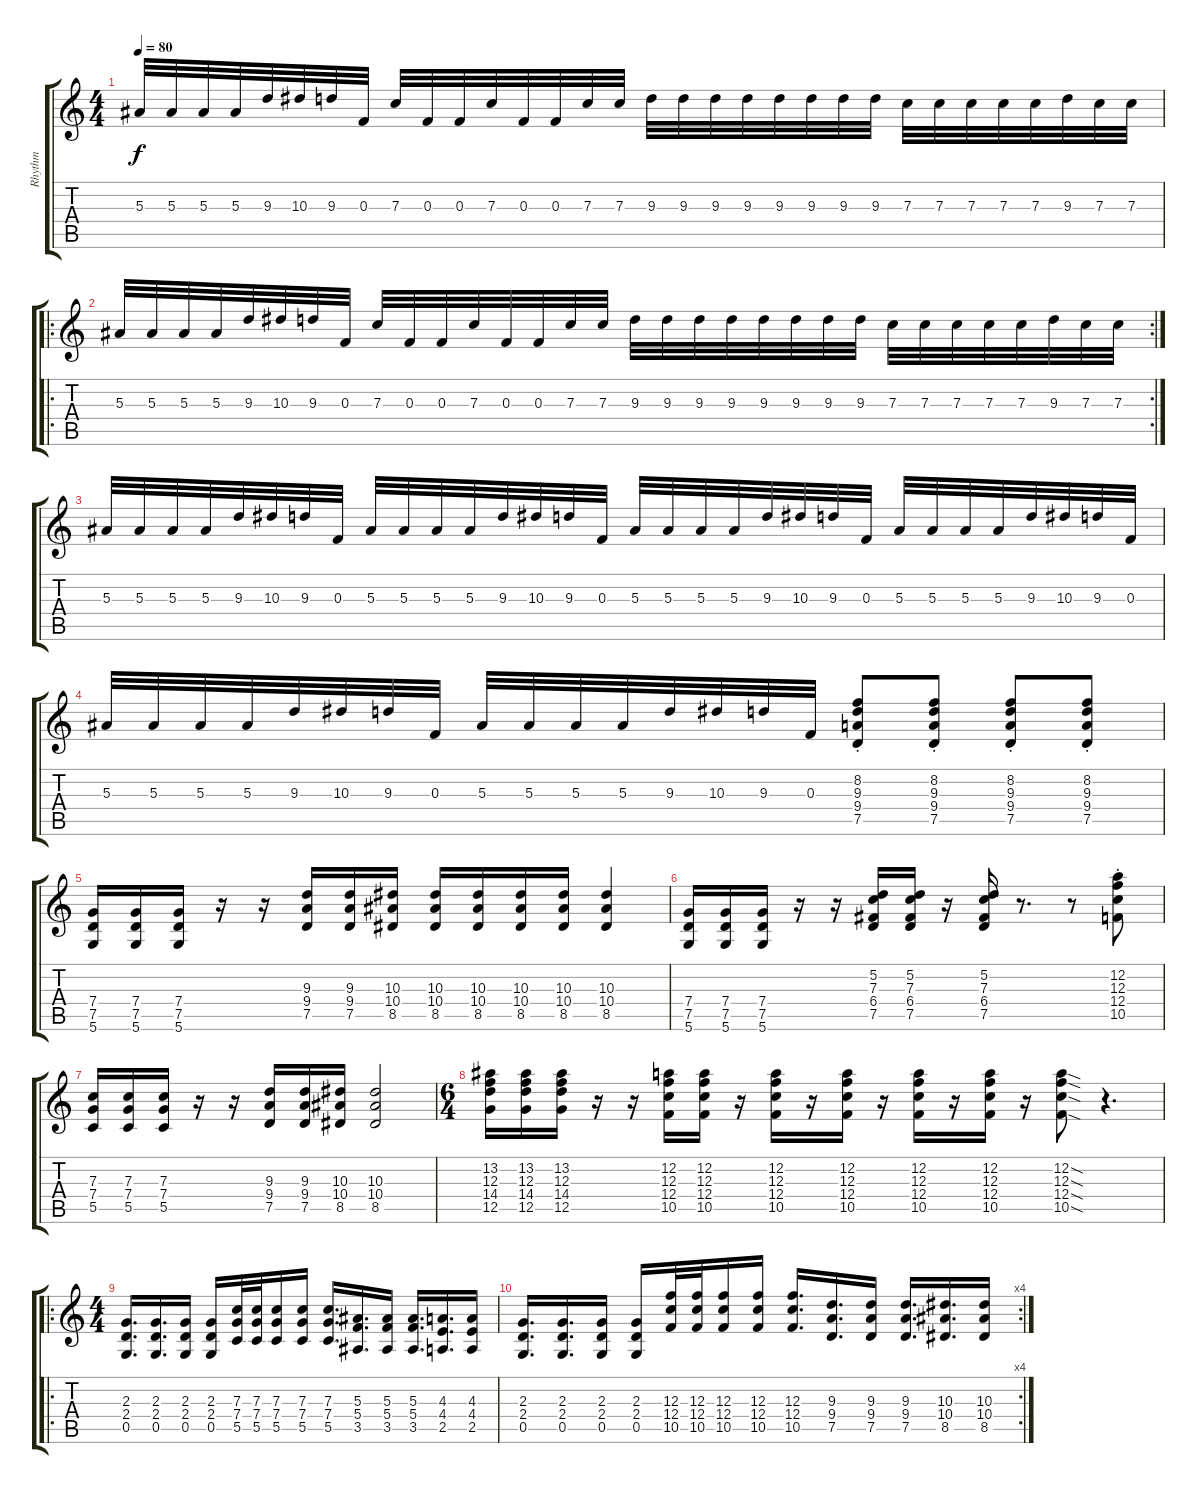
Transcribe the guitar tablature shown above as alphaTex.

\track ("Rhythm" "Rhythm") {instrument distortionguitar}
\staff {score tabs}
\tuning (D4 A3 F3 C3 G2 D2) {hide}
\ts (4 4)
\tempo 80
\clef g2
\ks c
5.3.32{dy f} 5.3.32 5.3.32 5.3.32 9.3.32 10.3.32 9.3.32 0.3.32 7.3.32 0.3.32 0.3.32 7.3.32 0.3.32 0.3.32 7.3.32 7.3.32 9.3.32 9.3.32 9.3.32 9.3.32 9.3.32 9.3.32 9.3.32 9.3.32 7.3.32 7.3.32 7.3.32 7.3.32 7.3.32 9.3.32 7.3.32 7.3.32 |
\ro
\rc 2
5.3.32 5.3.32 5.3.32 5.3.32 9.3.32 10.3.32 9.3.32 0.3.32 7.3.32 0.3.32 0.3.32 7.3.32 0.3.32 0.3.32 7.3.32 7.3.32 9.3.32 9.3.32 9.3.32 9.3.32 9.3.32 9.3.32 9.3.32 9.3.32 7.3.32 7.3.32 7.3.32 7.3.32 7.3.32 9.3.32 7.3.32 7.3.32 |
5.3.32 5.3.32 5.3.32 5.3.32 9.3.32 10.3.32 9.3.32 0.3.32 5.3.32 5.3.32 5.3.32 5.3.32 9.3.32 10.3.32 9.3.32 0.3.32 5.3.32 5.3.32 5.3.32 5.3.32 9.3.32 10.3.32 9.3.32 0.3.32 5.3.32 5.3.32 5.3.32 5.3.32 9.3.32 10.3.32 9.3.32 0.3.32 |
5.3.32 5.3.32 5.3.32 5.3.32 9.3.32 10.3.32 9.3.32 0.3.32 5.3.32 5.3.32 5.3.32 5.3.32 9.3.32 10.3.32 9.3.32 0.3.32 (8.2 9.3 9.4 7.5{st}).8 (8.2 9.3 9.4 7.5{st}).8 (8.2 9.3 9.4{st} 7.5).8 (8.2 9.3 9.4 7.5{st}).8 |
(7.4 7.5 5.6).16 (7.4 7.5 5.6).16 (7.4 7.5 5.6).16 r.16 r.16 (9.3 9.4 7.5).16 (9.3 9.4 7.5).16 (10.3 10.4 8.5).16 (10.3 10.4 8.5).16 (10.3 10.4 8.5).16 (10.3 10.4 8.5).16 (10.3 10.4 8.5).16 (10.3 10.4 8.5).4 |
(7.4 7.5 5.6).16 (7.4 7.5 5.6).16 (7.4 7.5 5.6).16 r.16 r.16 (5.2 7.3 6.4 7.5).16 (5.2 7.3 6.4 7.5).16 r.16 (5.2 7.3 6.4 7.5).16 r.8{d} r.8 (12.2{st} 12.3 12.4 10.5).8 |
(7.3 7.4 5.5).16 (7.3 7.4 5.5).16 (7.3 7.4 5.5).16 r.16 r.16 (9.3 9.4 7.5).16 (9.3 9.4 7.5).16 (10.3 10.4 8.5).16 (10.3 10.4 8.5).2 |
\ts (6 4)
(13.2 12.3 14.4 12.5).16 (13.2 12.3 14.4 12.5).16 (13.2 12.3 14.4 12.5).16 r.16 r.16 (12.2 12.3 12.4 10.5).16 (12.2 12.3 12.4 10.5).16 r.16 (12.2 12.3 12.4 10.5).16 r.16 (12.2 12.3 12.4 10.5).16 r.16 (12.2 12.3 12.4 10.5).16 r.16 (12.2 12.3 12.4 10.5).16 r.16 (12.2{sod} 12.3{sod} 12.4{sod} 10.5{sod}).8 r.4{d} |
\ro
\ts (4 4)
(2.3 2.4 0.5).16{d} (2.3 2.4 0.5).16{d} (2.3 2.4 0.5).16 (2.3 2.4 0.5).16 (7.3 7.4 5.5).32 (7.3 7.4 5.5).32 (7.3 7.4 5.5).16 (7.3 7.4 5.5).16 (7.3 7.4 5.5).16{d} (5.3 5.4 3.5).16{d} (5.3 5.4 3.5).16 (5.3 5.4 3.5).16{d} (4.3 4.4 2.5).16{d} (4.3 4.4 2.5).16 |
\rc 4
(2.3 2.4 0.5).16{d} (2.3 2.4 0.5).16{d} (2.3 2.4 0.5).16 (2.3 2.4 0.5).16 (12.3 12.4 10.5).32 (12.3 12.4 10.5).32 (12.3 12.4 10.5).16 (12.3 12.4 10.5).16 (12.3 12.4 10.5).16{d} (9.3 9.4 7.5).16{d} (9.3 9.4 7.5).16 (9.3 9.4 7.5).16{d} (10.3 10.4 8.5).16{d} (10.3 10.4 8.5).16
